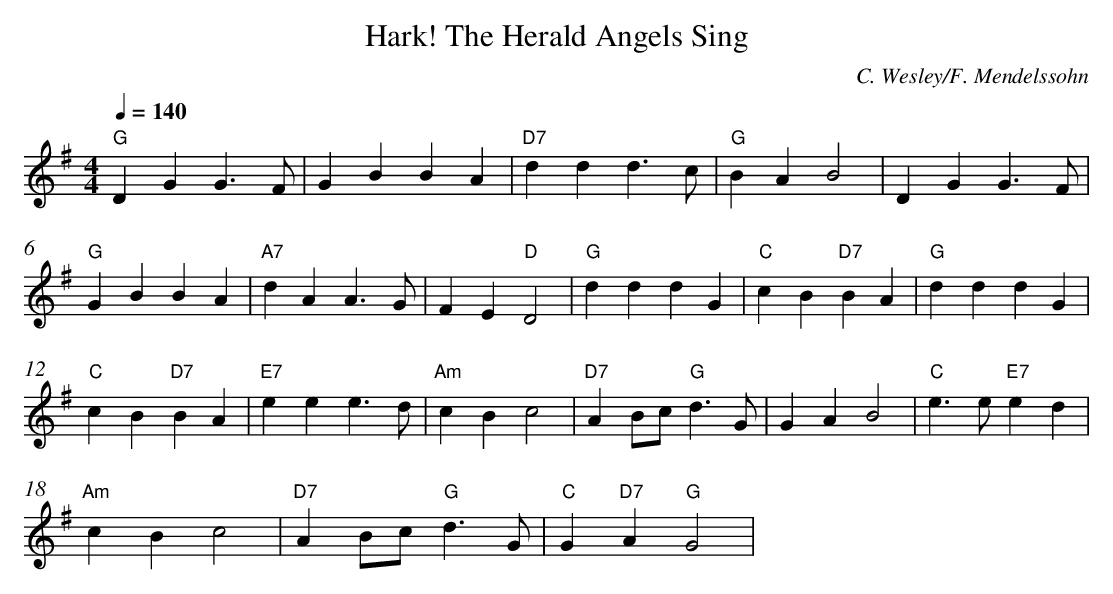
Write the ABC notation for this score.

X:1
T:Hark! The Herald Angels Sing
C:C. Wesley/F. Mendelssohn
Q:1/4=140
M:4/4
L:1/8
K:G
"G"D2 G2 G3 F | G2 B2 B2 A2 | "D7"d2 d2 d3 c | "G"B2 A2 B4 | D2 G2 G3 F |$
"G"G2 B2 B2 A2 | "A7"d2 A2 A3 G | F2 E2 "D"D4 | "G"d2 d2 d2 G2 | "C"c2 B2 "D7"B2 A2 | "G"d2 d2 d2 G2 |$
"C"c2 B2 "D7"B2 A2 | "E7"e2 e2 e3 d | "Am"c2 B2 c4 | "D7"A2 Bc "G"d3 G | G2 A2 B4 | "C"e3 e "E7"e2 d2 |$
"Am"c2 B2 c4 | "D7"A2 Bc "G"d3 G | "C"G2 "D7"A2 "G"G4 |$
